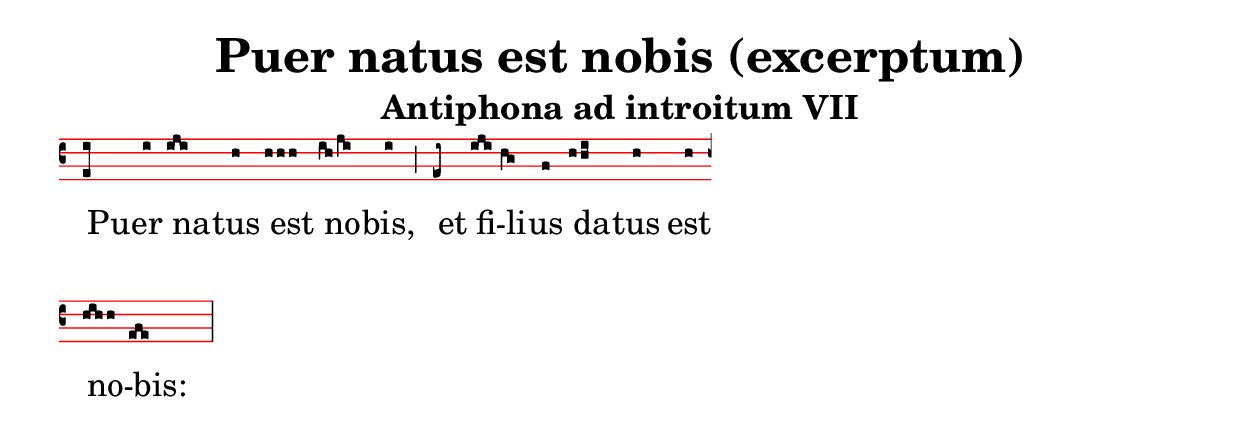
\version "2.6.0"
\header {
    title	= "Puer natus est nobis (excerptum)"
    subtitle	= "Antiphona ad introitum VII"
    texidoc = "

Demonstrate gregorian chant notation

This file pretty nicely demonstrates what still does
not work among ligatures: (i) horizontal spacing between ligatures and
lyrics aligment is broken; (ii) lily crashes when removing
Stem_engraver, but still using Slur_engraver (this is useful needed
for the \oldaddlyrics feature when no slurs are to be typeset); (iii)
episem causes a parse error (this used to work a while ago); (iv)
support for augmentum dots is missing; (v) accidentals must be placed
before the ligature (not demonstrated in this example)."

}

#(set-global-staff-size 26)
\include "gregorian-init.ly"

%%% N.B.: Yes, I know, the formatting of the following looks awful,
%%% but this is intentional for editorial purposes (simplifies some
%%% global search/replace operations in emacs).

cantus = \context VaticanaVoice = "cantus"  {
  \[ g4\melisma %%% Pu-
    \pes
    d'\melismaEnd
  \]
  d'		%%% er
  \[ d'\melisma %%% na-
    \pes e' \flexa
    d'\melismaEnd
  \]
  c'		%%% tus
  \[ c'\melisma %%% est
    c'
    c'\melismaEnd
  \]
  \[ d'\melisma %%% no-
    \flexa c' e' \flexa
    d'\melismaEnd
  \]
  d'            %%% bis,
  \divisioMaior
  \[ g\melisma %%% et
    \pes \deminutum
    d'\melismaEnd
  \]
  \[ d'\melisma %%% fi-
    \pes e' \flexa
    d'\melismaEnd
  \]
  \[ c'\melisma %%% li-
    \flexa
    b\melismaEnd
  \]
  a		%%% us
  \[ c'\melisma %%% da-
    c' \pes
    d'\melismaEnd
  \]
  c'		%%% tus-
  c'		%%% est
  \[ c'\melisma %%% no-
    \pes d' \flexa c'
    c'\melismaEnd
  \]
  \[ g\melisma %%% bis:
    \pes a \flexa
    g\melismaEnd
  \]
  \divisioMaxima
}

verba = \context Lyrics = "verba" \lyricmode {
  Pu -- er na -- tus est no -- bis,
  et fi -- li -- us da -- tus est no -- bis:
}

\paper  {
    linethickness = \staffspace / 7.0
}

\score {
  <<
    \cantus
    \lyricsto "cantus" \verba
  >>
  \layout {
    linewidth = 137.0\mm
    width = 137.0\mm
    indent = 0.0
    raggedright = ##t
    packed = ##t
    \context {
      \Score
      \remove Bar_number_engraver
%     \override SpacingSpanner #'spacing-increment = #0.5
      timing = ##f

      % Maybe don't do this except for transcription -- it may produce
      % additional space
      barAlways = ##t
%     skipBars = ##t
    }
  }
}
